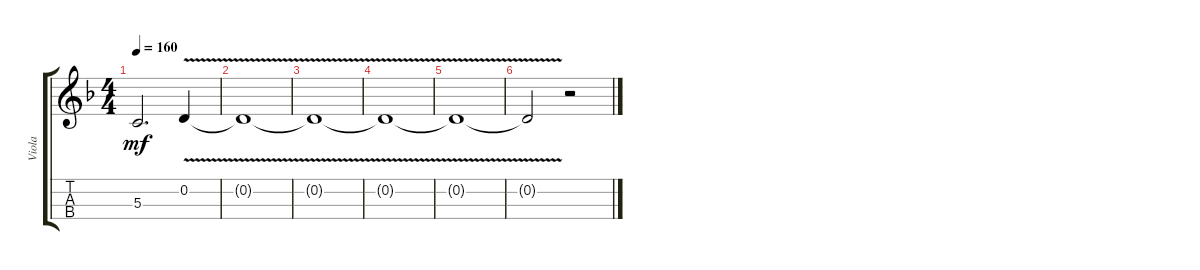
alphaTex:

\track ("Viola" "Viola") {instrument viola}
\staff {score tabs}
\tuning (A4 D4 G3 C3) {hide}
\ts (4 4)
\tempo 160
\clef g2
\ks dminor
5.3{t}.2{d dy mf} 0.2{v}.4 |
0.2{v t}.1 |
0.2{v t}.1 |
0.2{v t}.1 |
0.2{v t}.1 |
0.2{t}.2 r.2
